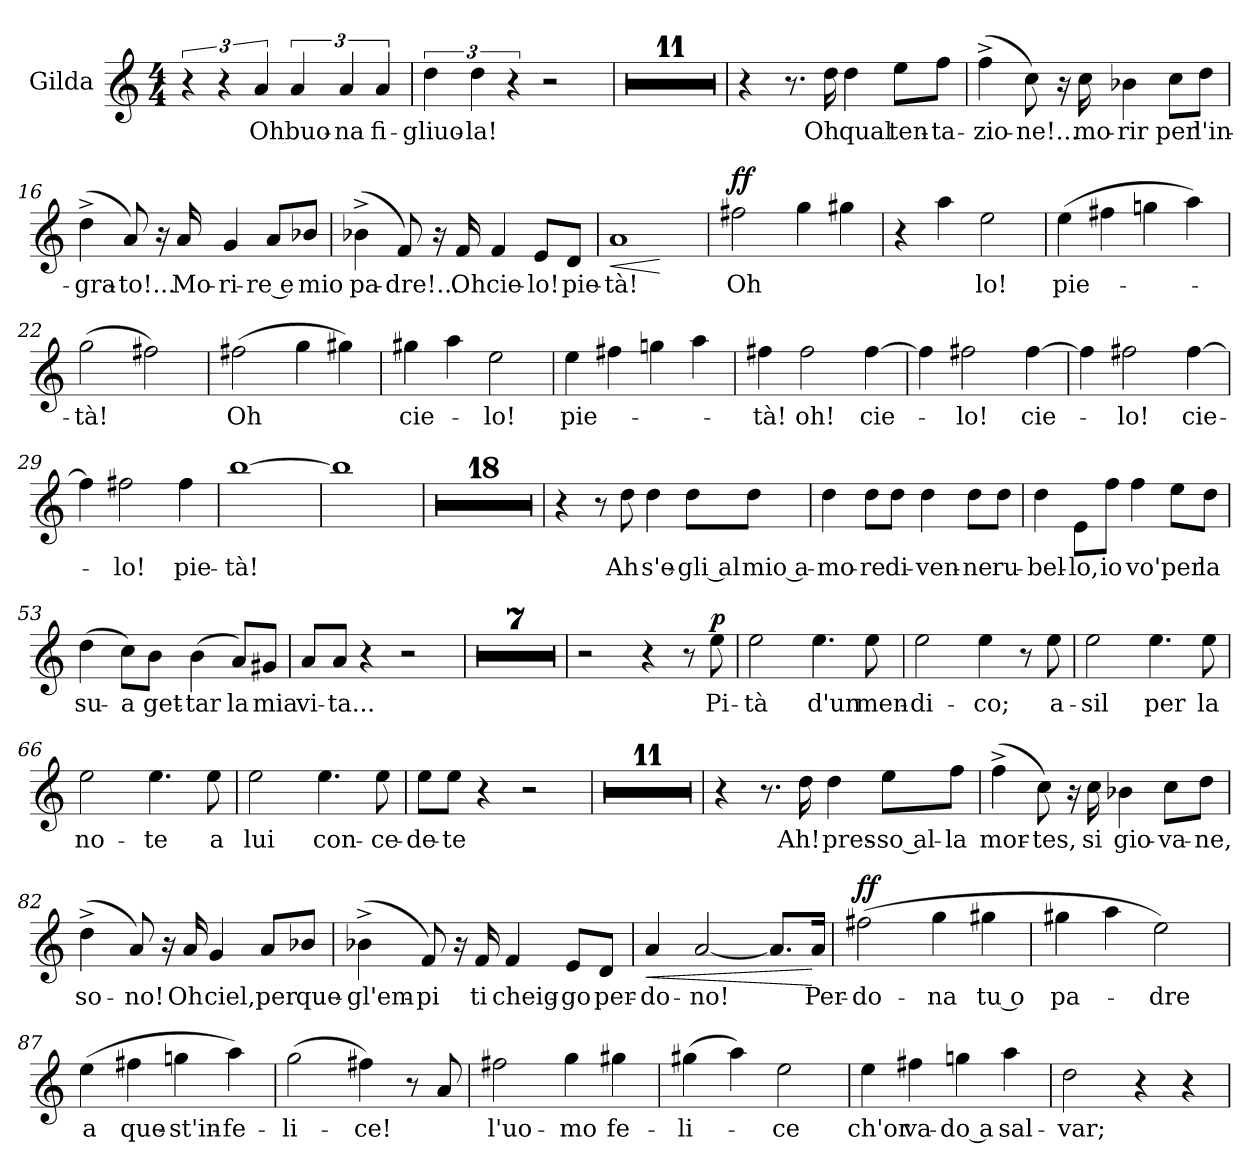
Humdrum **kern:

**kern	**text	**dynam
*part1	*part1	*part1
*staff1	*staff1	*staff1
*I"Gilda	*	*
*I'G.	*	*
*clefG2	*	*
*k[]	*	*
*M4/4	*	*
*MM168	*	*
=1	=1	=1
6r	.	.
6r	.	.
6a/	Oh	.
6a/	buo-	.
6a/	-na	.
6a/	fi-	.
=2	=2	=2
6dd\	-gliuo-	.
6dd\	-la!	.
6r	.	.
2r	.	.
=3	=3	=3
1r	.	.
!!LO:PB:g=z
=4	=4	=4
1r	.	.
=5	=5	=5
1r	.	.
=6	=6	=6
1r	.	.
!!LO:LB:g=z
=7	=7	=7
1r	.	.
=8	=8	=8
1r	.	.
=9	=9	=9
1r	.	.
=10	=10	=10
1r	.	.
!!LO:PB:g=z
=11	=11	=11
1r	.	.
=12	=12	=12
1r	.	.
=13	=13	=13
1r	.	.
!!LO:LB:g=z
=14	=14	=14
4r	.	.
8.r	.	.
16dd\	Oh	.
4dd\	qual	.
8ee\L	ten-	.
8ff\J	-ta-	.
=15	=15	=15
(4ff^\	-zio-	.
8cc\)	-ne!...	.
16r	.	.
16cc\	mo-	.
4b-X\	-rir	.
8cc\L	per	.
8dd\J	l'in-	.
=16	=16	=16
(4dd^\	-gra-	.
8a/)	-to!...	.
16r	.	.
16a/	Mo-	.
4g/	-ri-	.
8a/L	-re e	.
8b-X/J	mio	.
!!LO:LB:g=z
=17	=17	=17
(4b-X^\	pa-	.
8f/)	-dre!...	.
16r	.	.
16f/	Oh	.
4f/	cie-	.
8e/L	-lo!	.
8d/J	pie-	.
=18	=18	=18
!	!	!LO:HP:b
1a	-tà!	<
.	.	[
!!LO:PB:g=z
=19	=19	=19
!	!	!LO:DY:a
2ff#X\	Oh	ff
4gg\	.	.
4gg#X\	.	.
=20	=20	=20
4r	.	.
4aa\	.	.
2ee\	-lo!	.
!!LO:LB:g=z
=21	=21	=21
(4ee\	pie-	.
4ff#X\	.	.
4ggn\	.	.
4aa\)	.	.
=22	=22	=22
(2gg\	-tà!	.
2ff#X\)	.	.
!!LO:PB:g=z
=23	=23	=23
(2ff#X\	Oh	.
4gg\	.	.
4gg#X\)	.	.
=24	=24	=24
4gg#X\	cie-	.
4aa\	.	.
2ee\	-lo!	.
!!LO:LB:g=z
=25	=25	=25
4ee\	pie-	.
4ff#X\	.	.
4ggn\	.	.
4aa\	.	.
=26	=26	=26
4ff#X\	-tà!	.
2ff#\	oh!	.
[4ff#\	cie-	.
!!LO:PB:g=z
=27	=27	=27
4ff#\]	.	.
2ff#X\	-lo!	.
[4ff#\	cie-	.
=28	=28	=28
4ff#\]	.	.
2ff#X\	-lo!	.
[4ff#\	cie-	.
=29	=29	=29
4ff#\]	.	.
2ff#X\	-lo!	.
4ff#\	pie-	.
!!LO:LB:g=z
=30	=30	=30
[1bb	-tà!	.
=31	=31	=31
1bb]	.	.
!!LO:PB:g=z
=32	=32	=32
1r	.	.
=33	=33	=33
1r	.	.
=34	=34	=34
1r	.	.
=35	=35	=35
1r	.	.
=36	=36	=36
1r	.	.
=37	=37	=37
1r	.	.
!!LO:LB:g=z
=38	=38	=38
1r	.	.
=39	=39	=39
1r	.	.
=40	=40	=40
1r	.	.
=41	=41	=41
1r	.	.
=42	=42	=42
1r	.	.
!!LO:PB:g=z
=43	=43	=43
1r	.	.
=44	=44	=44
1r	.	.
=45	=45	=45
1r	.	.
=46	=46	=46
1r	.	.
!!LO:PB:g=z
=47	=47	=47
1r	.	.
=48	=48	=48
1r	.	.
=49	=49	=49
1r	.	.
=50	=50	=50
4r	.	.
8r	.	.
8dd\	Ah	.
4dd\	s'e-	.
8dd\L	-gli al	.
8dd\J	mio a-	.
!!LO:LB:g=z
=51	=51	=51
4dd\	-mo-	.
8dd\L	-re	.
8dd\J	di-	.
4dd\	-ven-	.
8dd\L	-ne	.
8dd\J	ru-	.
=52	=52	=52
4dd\	-bel-	.
8e\L	-lo,	.
8ff\J	io	.
4ff\	vo'	.
8ee\L	per	.
8dd\J	la	.
=53	=53	=53
(4dd\	su-	.
8cc\L)	-a	.
8b\J	get-	.
(4b\	-tar	.
8a/L)	la	.
8g#X/J	mia	.
=54	=54	=54
8a/L	vi-	.
8a/J	-ta...	.
4r	.	.
2r	.	.
!!LO:PB:g=z
=55	=55	=55
1r	.	.
=56	=56	=56
1r	.	.
=57	=57	=57
1r	.	.
!!LO:LB:g=z
=58	=58	=58
1r	.	.
=59	=59	=59
1r	.	.
=60	=60	=60
1r	.	.
!!LO:PB:g=z
=61	=61	=61
1r	.	.
=62	=62	=62
2r	.	.
4r	.	.
8r	.	.
!	!	!LO:DY:a
8ee\	Pi-	p
!!LO:LB:g=z
=63	=63	=63
2ee\	-tà	.
4.ee\	d'un	.
8ee\	men-	.
=64	=64	=64
2ee\	-di-	.
4ee\	-co;	.
8r	.	.
8ee\	a-	.
=65	=65	=65
2ee\	-sil	.
4.ee\	per	.
8ee\	la	.
=66	=66	=66
2ee\	no-	.
4.ee\	-te	.
8ee\	a	.
=67	=67	=67
2ee\	lui	.
4.ee\	con-	.
8ee\	-ce-	.
!!LO:PB:g=z
=68	=68	=68
8ee\L	-de-	.
8ee\J	-te	.
4r	.	.
2r	.	.
=69	=69	=69
1r	.	.
=70	=70	=70
1r	.	.
=71	=71	=71
1r	.	.
!!LO:PB:g=z
=72	=72	=72
1r	.	.
=73	=73	=73
1r	.	.
=74	=74	=74
1r	.	.
!!LO:LB:g=z
=75	=75	=75
1r	.	.
=76	=76	=76
1r	.	.
=77	=77	=77
1r	.	.
!!LO:PB:g=z
=78	=78	=78
1r	.	.
=79	=79	=79
1r	.	.
=80	=80	=80
4r	.	.
8.r	.	.
16dd\	Ah!	.
4dd\	pres-	.
8ee\L	-so al-	.
8ff\J	-la	.
!!LO:LB:g=z
=81	=81	=81
(4ff^\	mor-	.
8cc\)	-tes,	.
16r	.	.
16cc\	si	.
4b-X\	gio-	.
8cc\L	-va-	.
8dd\J	-ne,	.
=82	=82	=82
(4dd^\	so-	.
8a/)	-no!	.
16r	.	.
16a/	Oh	.
4g/	ciel,	.
8a/L	per	.
8b-X/J	que-	.
=83	=83	=83
(4b-X^\	-gl'em-	.
8f/)	-pi	.
16r	.	.
16f/	ti	.
4f/	cheig-	.
8e/L	-go	.
8d/J	per-	.
!!LO:LB:g=z
=84	=84	=84
!	!	!LO:HP:b
4a/	-do-	<
[2a/	-no!	.
8.a/L]	.	.
16a/Jk	Per-	[
=85	=85	=85
!	!	!LO:DY:a
(2ff#X\	-do-	ff
4gg\	-na	.
4gg#X\	tu o	.
!!LO:PB:g=z
=86	=86	=86
4gg#X\	pa-	.
4aa\	.	.
2ee\)	-dre	.
=87	=87	=87
(4ee\	a	.
4ff#X\	que-	.
4ggn\	-st'in-	.
4aa\)	-fe-	.
!!LO:LB:g=z
=88	=88	=88
(2gg\	-li-	.
4ff#X\)	-ce!	.
8r	.	.
8a/	.	.
=89	=89	=89
2ff#X\	l'uo-	.
4gg\	-mo	.
4gg#X\	fe-	.
!!LO:PB:g=z
=90	=90	=90
(4gg#X\	-li-	.
4aa\)	.	.
2ee\	-ce	.
=91	=91	=91
4ee\	ch'or	.
4ff#X\	va-	.
4ggn\	-do a	.
4aa\	sal-	.
!!LO:LB:g=z
=92	=92	=92
2dd\	-var;	.
4r	.	.
4r	.	.
=	=	=
*-	*-	*-
